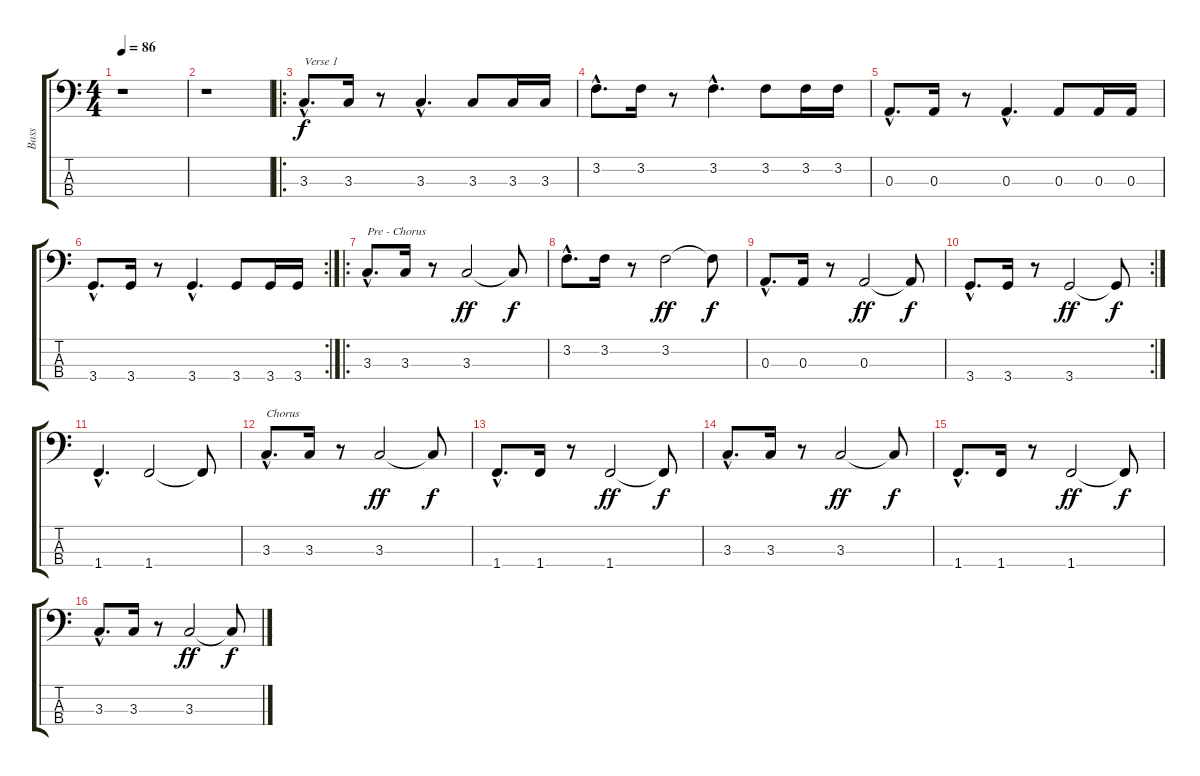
\track ("Bass" "Bass") {instrument electricbassfinger}
\staff {score tabs}
\tuning (G2 D2 A1 E1) {hide}
\ts (4 4)
\tempo 86
\clef f4
\ks c
r.1{dy f instrument electricbassfinger} |
r.1 |
\ro
3.3{hac}.8{d txt "Verse 1"} 3.3.16 r.8 3.3{hac}.4{d} 3.3.8 3.3.16 3.3.16 |
3.2{hac}.8{d} 3.2.16 r.8 3.2{hac}.4{d} 3.2.8 3.2.16 3.2.16 |
0.3{hac}.8{d} 0.3.16 r.8 0.3{hac}.4{d} 0.3.8 0.3.16 0.3.16 |
\rc 2
3.4{hac}.8{d} 3.4.16 r.8 3.4{hac}.4{d} 3.4.8 3.4.16 3.4.16 |
\ro
3.3{hac}.8{d txt "Pre - Chorus"} 3.3.16 r.8 3.3.2{dy ff} 3.3{t}.8{dy f} |
3.2{hac}.8{d} 3.2.16 r.8 3.2.2{dy ff} 3.2{t}.8{dy f} |
0.3{hac}.8{d} 0.3.16 r.8 0.3.2{dy ff} 0.3{t}.8{dy f} |
\rc 2
3.4{hac}.8{d} 3.4.16 r.8 3.4.2{dy ff} 3.4{t}.8{dy f} |
1.4{hac}.4{d} 1.4.2 1.4{t}.8 |
3.3{hac}.8{d txt "Chorus"} 3.3.16 r.8 3.3.2{dy ff} 3.3{t}.8{dy f} |
1.4{hac}.8{d} 1.4.16 r.8 1.4.2{dy ff} 1.4{t}.8{dy f} |
3.3{hac}.8{d} 3.3.16 r.8 3.3.2{dy ff} 3.3{t}.8{dy f} |
1.4{hac}.8{d} 1.4.16 r.8 1.4.2{dy ff} 1.4{t}.8{dy f} |
3.3{hac}.8{d} 3.3.16 r.8 3.3.2{dy ff} 3.3{t}.8{dy f}
